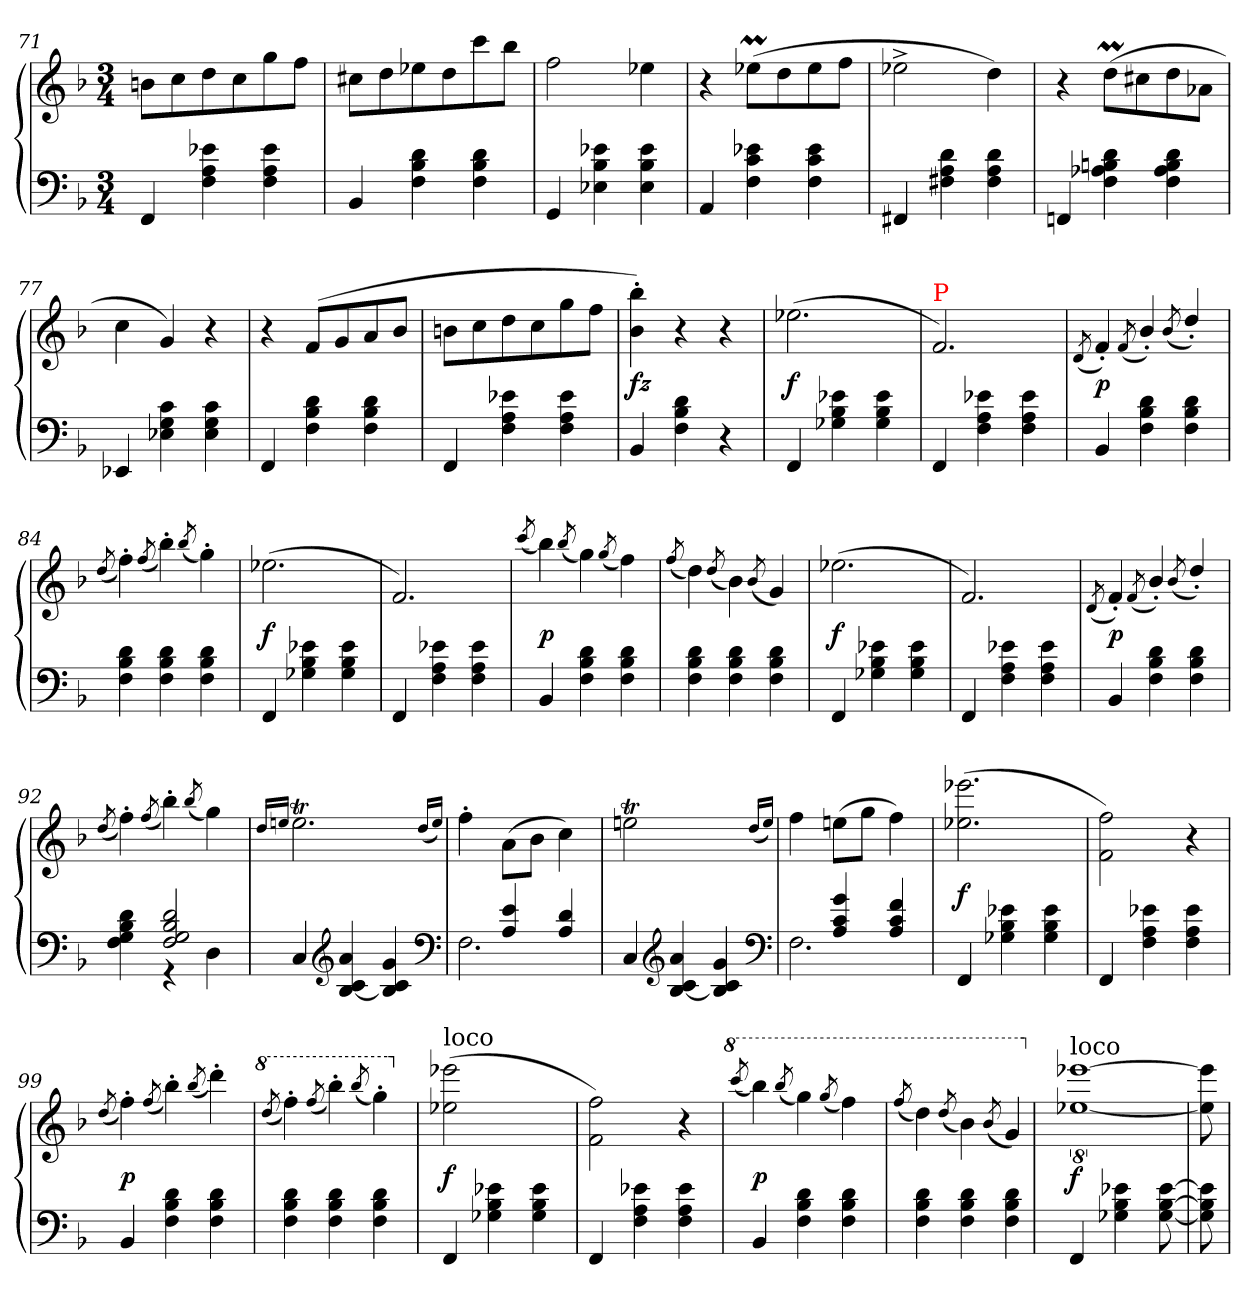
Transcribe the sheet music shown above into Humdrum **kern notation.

**kern	**kern	**dynam
*part1	*part1	*part1
*staff2	*staff1	*staff1/2
*clefF4	*clefG2	*
*k[b-]	*k[b-]	*
*F:	*F:	*
*M3/4	*M3/4	*
=71	=71	=71
4FF	8bnL	.
.	8cc	.
4e-X 4A 4F	8dd	.
.	8cc	.
4e- 4A 4F	8gg	.
.	8ffJ	.
=72	=72	=72
4BB-	8cc#XL	.
.	8dd	.
4d 4B- 4F	8ee-X	.
.	8dd	.
4d 4B- 4F	8ccc	.
.	8bb-J	.
=73	=73	=73
4GG	2ff	.
4e-X 4B- 4E-X	.	.
4e- 4B- 4E-	4ee-X	.
=74	=74	=74
4AA	4r	.
4e-X 4c 4F	(>8ee-XML	.
.	8dd	.
4e- 4c 4F	8ee-	.
.	8ffJ	.
=75	=75	=75
4FF#X	2ee-X^	.
4d 4A 4F#X	.	.
4d 4A 4F#	4dd)	.
=76	=76	=76
4FFn	4r	.
4d 4Bn 4A-X 4F	(>8ddML	.
.	8cc#X	.
4d 4B 4A- 4F	8dd	.
.	8a-XJ	.
=77	=77	=77
4EE-X	4cc	.
4c 4G 4E-X	4g/)	.
4c 4G 4E-	4r	.
=78	=78	=78
4FF	4r	.
4d 4B- 4F	(>8f/L	.
.	8g	.
4d 4B- 4F	8a	.
.	8b-J	.
=79	=79	=79
4FF	8bnL	.
.	8cc	.
4e-X 4A 4F	8dd	.
.	8cc	.
4e- 4A 4F	8gg	.
.	8ffJ	.
=80	=80	=80
4BB-	4bb-' 4b-')	fz
4d 4B- 4F	4r	.
4r	4r	.
=81	=81	=81
4FF	(>2.ee-X	f
4e-X 4B- 4G-X	.	.
4e- 4B- 4G-	.	.
=82	=82	=82
!	!LO:TX:a:color=red:t=P	!
4FF	2.f)	.
4e-X 4A 4F	.	.
4e- 4A 4F	.	.
=83	=83	=83
.	(<8qd/	.
4BB-	4f')	p
.	(8qf/	.
4d 4B- 4F	4b-'/)	.
.	(8qb-/	.
4d 4B- 4F	4dd'/)	.
=84	=84	=84
.	(<8qdd/	.
4d 4B- 4F	4ff')	.
.	(<8qff/	.
4d 4B- 4F	4bb-')	.
.	(8qbb-/	.
4d 4B- 4F	4gg')	.
=85	=85	=85
4FF	(>2.ee-X	f
4e-X 4B- 4G-X	.	.
4e- 4B- 4G-	.	.
=86	=86	=86
4FF	2.f)	.
4e-X 4A 4F	.	.
4e- 4A 4F	.	.
=87	=87	=87
.	(<8qccc/	.
4BB-	4bb-)	p
.	(<8qbb-/	.
4d 4B- 4F	4gg)	.
.	(<8qgg/	.
4d 4B- 4F	4ff)	.
=88	=88	=88
.	(8qff/	.
4d 4B- 4F	4dd)	.
.	(8qdd/	.
4d 4B- 4F	4b-)	.
.	(<8qb-/	.
4d 4B- 4F	4g/)	.
=89	=89	=89
4FF	(2.ee-X	f
4e-X 4B- 4G-X	.	.
4e- 4B- 4G-	.	.
=90	=90	=90
4FF	2.f)	.
4e-X 4A 4F	.	.
4e- 4A 4F	.	.
=91	=91	=91
.	(<8qd/	.
4BB-	4f')	p
.	(8qf/	.
4d 4B- 4F	4b-'/)	.
.	(<8qb-/	.
4d 4B- 4F	4dd'/)	.
=92	=92	=92
.	(<8qdd/	.
*^	*	*
4ryy	4d 4B- 4G 4F	4ff')	.
.	.	(<8qff/	.
2d 2B- 2G 2F	4rGG	4bb-')	.
.	.	(<8qbb-/	.
.	4D	4gg)	.
*v	*v	*	*
=93	=93	=93
.	16qdd/LL	.
.	16qeen/JJ	.
4C	2.eet	.
*clefG2	*	*
4a 4c [4B-	.	.
4g 4c 4B-]	.	.
*clefF4	*	*
.	(16qddTTT/LL	.
.	16qee/JJ)	.
=94	=94	=94
*^	*	*
4ryy	2.F	4ff'	.
4e 4A	.	(8a\L	.
.	.	8b-J	.
4d 4A	.	4cc)	.
*v	*v	*	*
=95	=95	=95
!	!LO:N:vis=2	!
4C	2.eent	.
*clefG2	*	*
4a 4c [4B-	.	.
4g 4c 4B-]	.	.
*clefF4	*	*
.	(16qqddTTT/LL	.
.	16qqee/JJ)	.
=96	=96	=96
*^	*	*
4ryy	2.F	4ff	.
4g 4c 4A	.	(8eenL	.
.	.	8ggJ	.
4f 4c 4A	.	4ff)	.
*v	*v	*	*
=97	=97	=97
4FF	(>2.eee-X 2.ee-X	f
4e-X 4B- 4G-X	.	.
4e- 4B- 4G-	.	.
=98	=98	=98
4FF	2ff 2f)	.
4e-X 4A 4F	.	.
4e- 4A 4F	4r	.
=99	=99	=99
.	(<8qdd/	.
4BB-	4ff')	p
.	(<8qff/	.
4d 4B- 4F	4bb-')	.
.	(8qbb-/	.
4d 4B- 4F	4ddd')	.
=100	=100	=100
*	*8va	*
.	(<8qddd/	.
4d 4B- 4F	4fff')	.
.	(<8qfff/	.
4d 4B- 4F	4bbb-')	.
.	(<8qbbb-/	.
4d 4B- 4F	4ggg')	.
=101	=101	=101
*	*X8va	*
!	!LO:TX:a:t=loco	!
!	!LO:N:vis=2	!
4FF	(2.eee-X 2.ee-X	f
4e-X 4B- 4G-X	.	.
4e- 4B- 4G-	.	.
=102	=102	=102
4FF	2ff 2f)	.
4e-X 4A 4F	.	.
4e- 4A 4F	4r	.
=103	=103	=103
*	*8va	*
.	(<8qcccc/	.
4BB-	4bbb-)	p
.	(<8qbbb-/	.
4d 4B- 4F	4ggg)	.
.	(8qggg/	.
4d 4B- 4F	4fff)	.
=104	=104	=104
.	(8qfff/	.
4d 4B- 4F	4ddd)	.
.	(<8qddd/	.
4d 4B- 4F	4bb-)	.
.	(8qbb-/	.
!LO:N:vis=4	!LO:N:vis=4	!
8d 8B- 8F	8gg/)	.
=105	=105	=105
*	*X8va	*
8ryy	8ryy	.
!	!LO:TX:a:t=loco	!
4FF	[8%5eee-X [8%5ee-X	f
4e-X 4B- 4G-X	.	.
[8e- [8B- [8G-	.	.
=106	=106	=106
8e-] 8B-] 8G-]	8eee-] 8ee-]	.
=	=	=
*-	*-	*-
